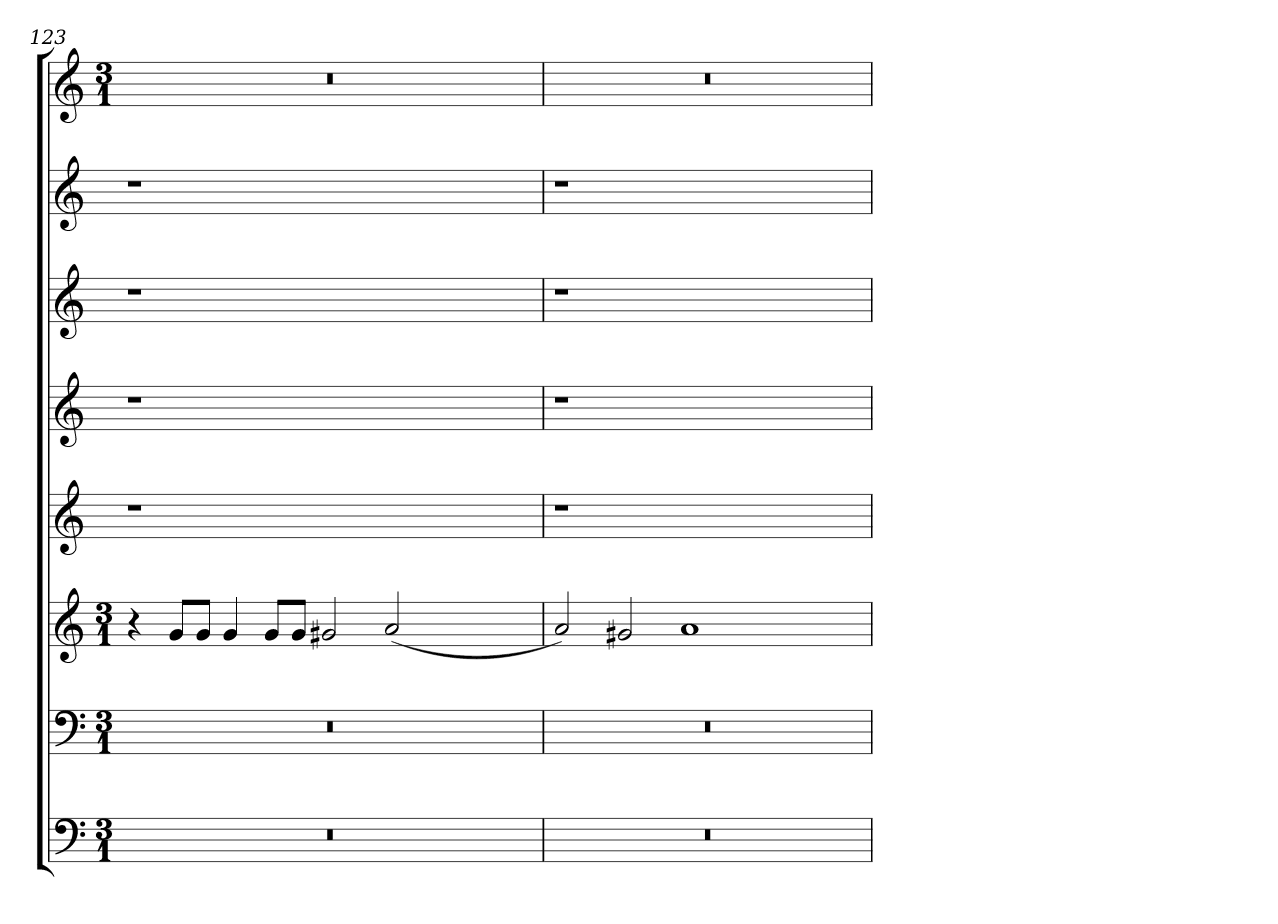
**kern	**kern	**kern	**kern	**kern	**kern	**kern	**kern
*part8	*part7	*part6	*part5	*part4	*part3	*part2	*part1
*staff8	*staff7	*staff6	*staff5	*staff4	*staff3	*staff2	*staff1
!!LO:LB:g=z
*clefF4	*clefF4	*clefG2	*clefG2	*clefG2	*clefG2	*clefG2	*clefG2
*k[]	*k[]	*k[]	*k[]	*k[]	*k[]	*k[]	*k[]
*C:	*C:	*C:	*C:	*C:	*C:	*C:	*C:
*M3/1	*M3/1	*M3/1	*	*	*	*	*M3/1
=123	=123	=123	=123	=123	=123	=123	=123
0.r	0.r	4r	1r	1r	1r	1r	0.r
.	.	8g/L	.	.	.	.	.
.	.	8g/J	.	.	.	.	.
.	.	4g/	.	.	.	.	.
.	.	8g/L	.	.	.	.	.
.	.	8g/J	.	.	.	.	.
.	.	2g#X/	0ryy	0ryy	0ryy	0ryy	.
.	.	(<2a/	.	.	.	.	.
.	.	1ryy	.	.	.	.	.
=124	=124	=124	=124	=124	=124	=124	=124
0.r	0.r	2a/)	1r	1r	1r	1r	0.r
.	.	2g#X/	.	.	.	.	.
.	.	1a	0ryy	0ryy	0ryy	0ryy	.
.	.	1ryy	.	.	.	.	.
=	=	=	=	=	=	=	=
*-	*-	*-	*-	*-	*-	*-	*-
